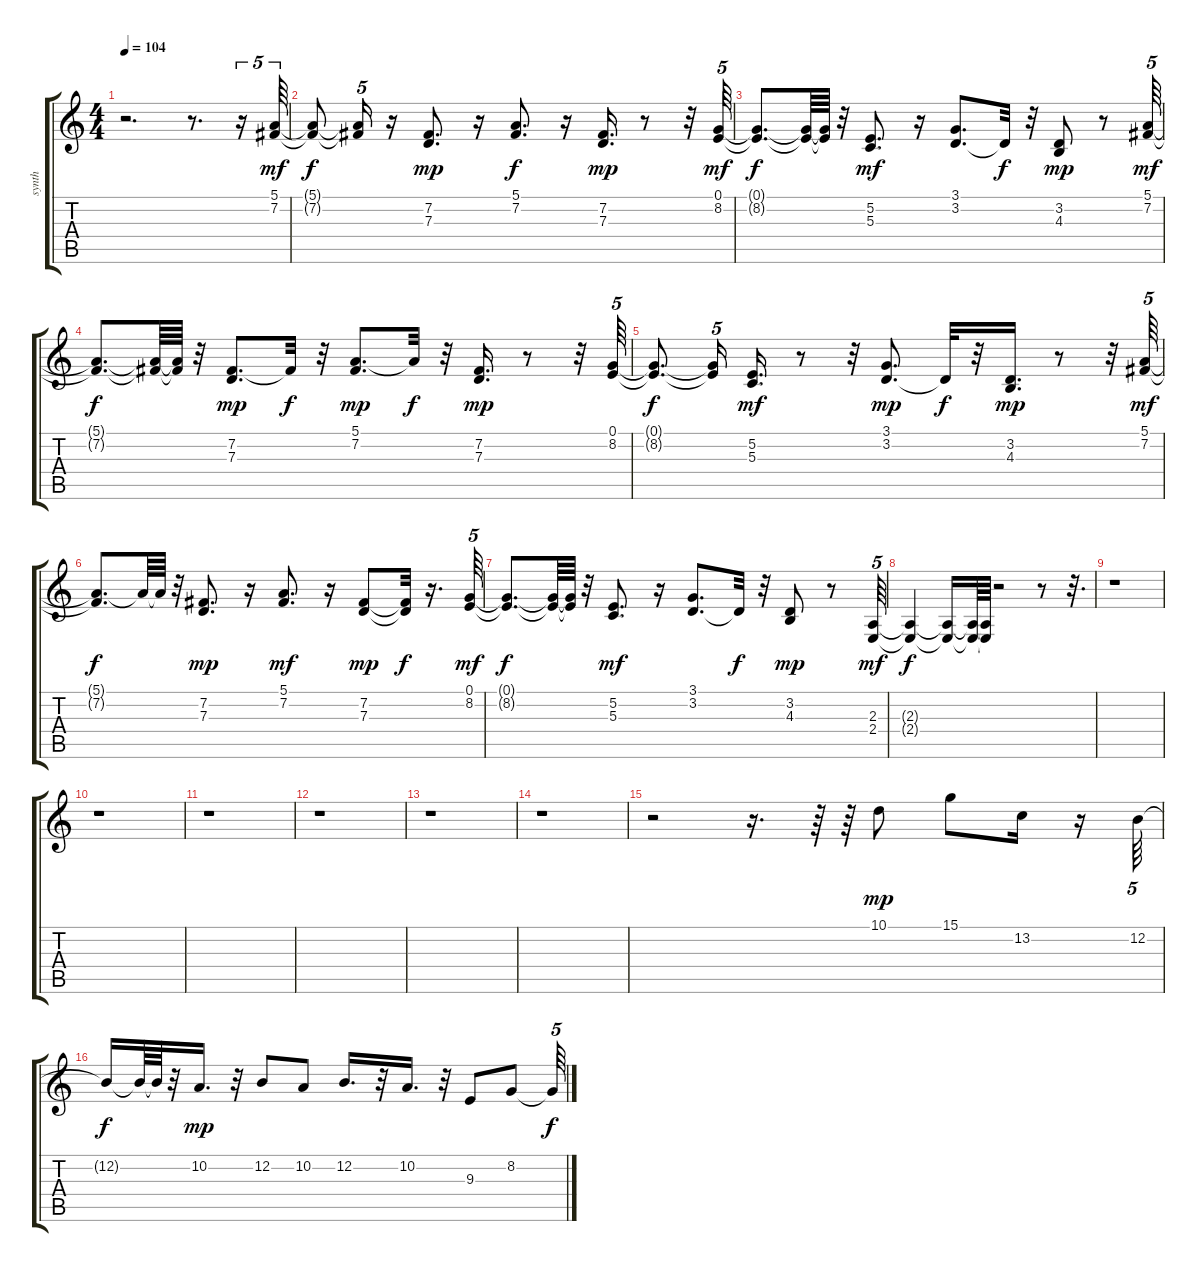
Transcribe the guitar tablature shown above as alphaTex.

\track ("synth" "synth") {instrument synthbrass1}
\staff {score tabs}
\tuning (E4 B3 G3 D3 A2 E2) {hide}
\ts (4 4)
\tempo 104
\clef g2
\ks c
r.2{d dy f} r.8{d} r.16{tu (5 4)} (5.1 7.2).64{tu (5 4) dy mf} |
(5.1{t} 7.2{t}).8{dy f} (5.1{t} 7.2{t}).16{tu (5 4)} r.16 (7.2 7.3).8{d dy mp} r.16 (5.1 7.2).8{d dy f} r.16 (7.2 7.3).16{d dy mp} r.8 r.32 (0.1 8.2).64{tu (5 4) dy mf} |
(0.1{t} 8.2{t}).8{d dy f} (0.1{t} 8.2{t}).64 (0.1{t} 8.2{t}).64 r.32 (5.2 5.3).8{d dy mf} r.16 (3.1 3.2).8{d} 3.2{t}.32{dy f} r.32 (3.2 4.3).8{dy mp} r.8 (5.1 7.2).64{tu (5 4) dy mf} |
(5.1{t} 7.2{t}).8{d dy f} (5.1{t} 7.2{t}).64 (5.1{t} 7.2{t}).64 r.32 (7.2 7.3).8{d dy mp} 7.2{t}.32{dy f} r.32 (5.1 7.2).8{d dy mp} 5.1{t}.32{dy f} r.32 (7.2 7.3).16{d dy mp} r.8 r.32 (0.1 8.2).64{tu (5 4)} |
(0.1{t} 8.2{t}).8{d dy f} (0.1{t} 8.2{t}).16{tu (5 4)} (5.2 5.3).16{d dy mf} r.8 r.32 (3.1 3.2).8{d dy mp} 3.2{t}.32{dy f} r.32 (3.2 4.3).16{d dy mp} r.8 r.32 (5.1 7.2).64{tu (5 4) dy mf} |
(5.1{t} 7.2{t}).8{d dy f} 5.1{t}.64 5.1{t}.64 r.32 (7.2 7.3).8{d dy mp} r.16 (5.1 7.2).8{d dy mf} r.16 (7.2 7.3).8{dy mp} (7.2{t} 7.3{t}).32{dy f} r.16{d} (0.1 8.2).64{tu (5 4) dy mf} |
(0.1{t} 8.2{t}).8{d dy f} (0.1{t} 8.2{t}).64 (0.1{t} 8.2{t}).64 r.32 (5.2 5.3).8{d dy mf} r.16 (3.1 3.2).8{d} 3.2{t}.32{dy f} r.32 (3.2 4.3).8{dy mp} r.8 (2.3 2.4).64{tu (5 4) dy mf} |
(2.3{t} 2.4{t}).4{dy f} (2.3{t} 2.4{t}).16 (2.3{t} 2.4{t}).64 (2.3{t} 2.4{t}).64 r.2 r.8 r.32{d} |
r.1 |
r.1 |
r.1 |
r.1 |
r.1 |
r.1 |
r.2 r.16{d} r.64 r.64 10.1.8{dy mp} 15.1.8 13.2.16 r.16 12.2.64{tu (5 4)} |
12.2{t}.16{dy f} 12.2{t}.64 12.2{t}.64 r.32 10.2.16{d dy mp} r.32 12.2.8 10.2.8 12.2.16{d} r.32 10.2.16{d} r.32 9.3.8 8.2.8 8.2{t}.64{tu (5 4) dy f}
